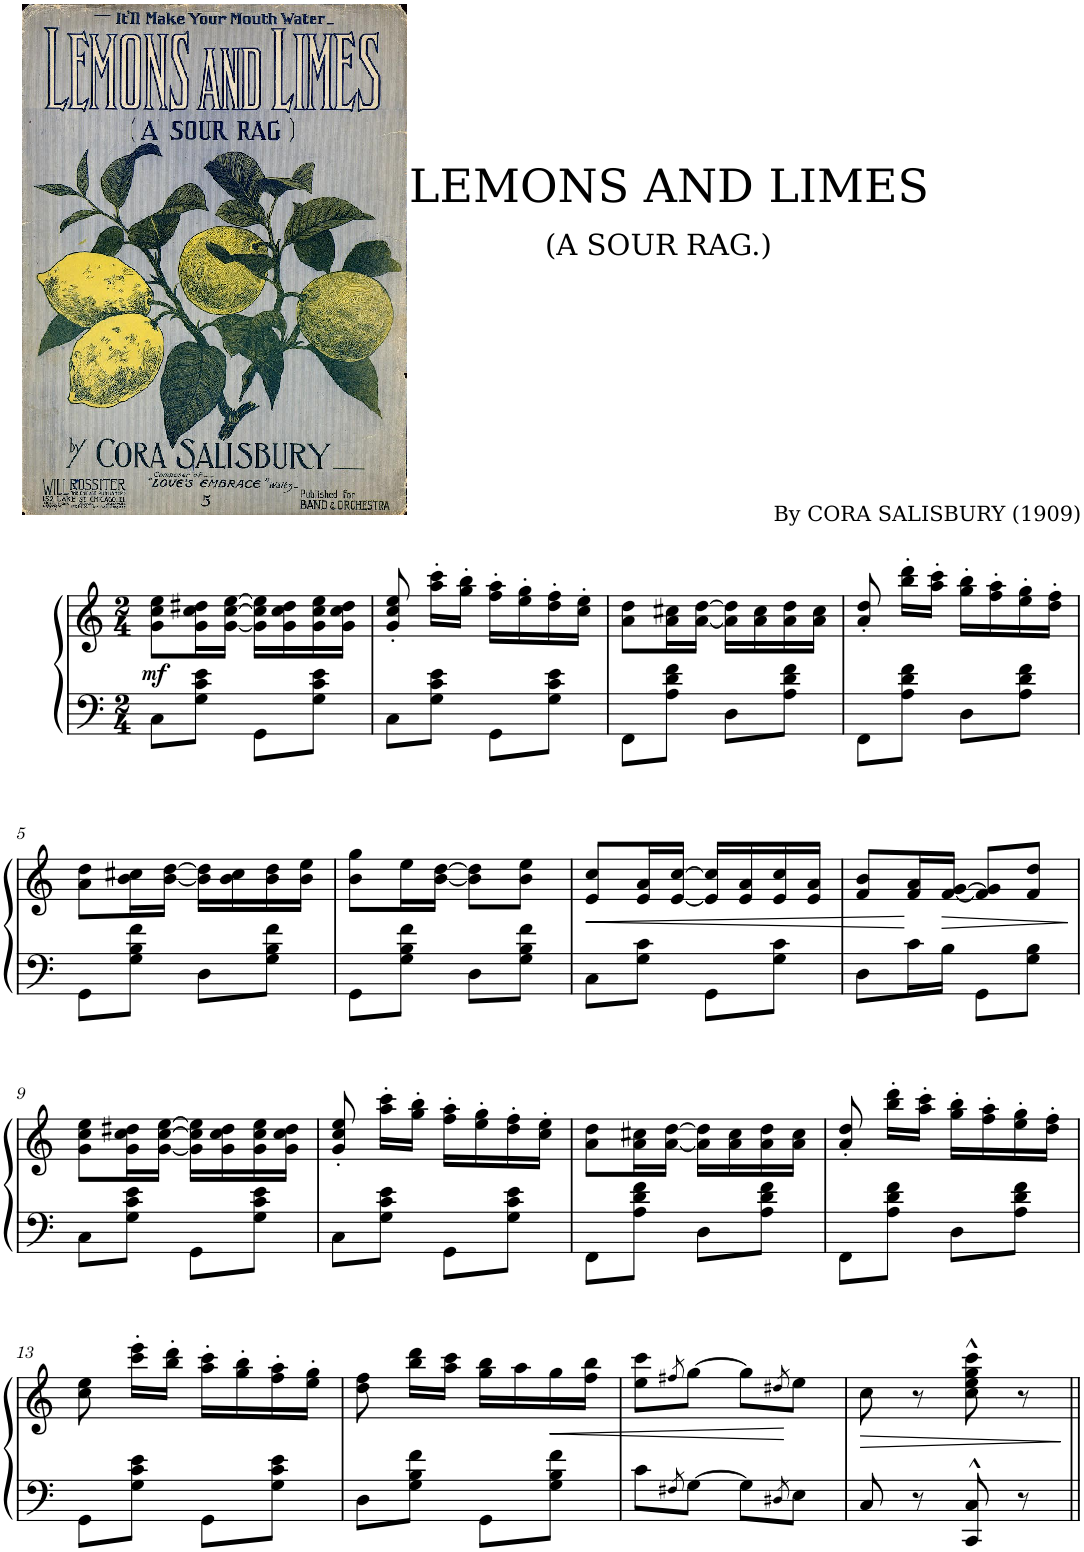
**kern	**kern	**dynam
*part1	*part1	*part1
*staff2	*staff1	*staff1/2
*I"Piano	*	*
*I'Pno.	*	*
*clefF4	*clefG2	*
*k[]	*k[]	*
*M2/4	*M2/4	*
=1	=1	=1
!	!	!LO:DY:b
8C\L	8g\ 8cc\ 8ee\L	mf
8G\ 8c\ 8e\J	16g\ 16cc\ 16dd#X\L	.
.	[16g\ [16cc\ [16ee\JJ	.
8GG\L	16g\] 16cc\] 16ee\]LL	.
.	16g\ 16cc\ 16dd#\	.
8G\ 8c\ 8e\J	16g\ 16cc\ 16ee\	.
.	16g\ 16cc\ 16dd#\JJ	.
=2	=2	=2
8C\L	8g/' 8cc/' 8ee/'	.
8G\ 8c\ 8e\J	16aa\' 16ccc\'LL	.
.	16gg\' 16bb\'JJ	.
8GG\L	16ff\' 16aa\'LL	.
.	16ee\' 16gg\'	.
8G\ 8c\ 8e\J	16dd\' 16ff\'	.
.	16cc\' 16ee\'JJ	.
=3	=3	=3
8FF\L	8a\ 8dd\L	.
8A\ 8d\ 8f\J	16a\ 16cc#X\L	.
.	[16a\ [16dd\JJ	.
8D\L	16a\] 16dd\]LL	.
.	16a\ 16cc#\	.
8A\ 8d\ 8f\J	16a\ 16dd\	.
.	16a\ 16cc#\JJ	.
=4	=4	=4
8FF\L	8a/' 8dd/'	.
8A\ 8d\ 8f\J	16bb\' 16ddd\'LL	.
.	16aa\' 16ccc\'JJ	.
8D\L	16gg\' 16bb\'LL	.
.	16ff\' 16aa\'	.
8A\ 8d\ 8f\J	16ee\' 16gg\'	.
.	16dd\' 16ff\'JJ	.
!!LO:LB:g=z
=5	=5	=5
8GG\L	8a\ 8dd\L	.
8G\ 8B\ 8f\J	16b\ 16cc#X\L	.
.	[16b\ [16dd\JJ	.
8D\L	16b\] 16dd\]LL	.
.	16b\ 16cc#\	.
8G\ 8B\ 8f\J	16b\ 16dd\	.
.	16b\ 16ee\JJ	.
=6	=6	=6
8GG\L	8b\ 8gg\L	.
8G\ 8B\ 8f\J	16ee\L	.
.	[16b\ [16dd\JJ	.
8D\L	8b\] 8dd\]L	.
8G\ 8B\ 8f\J	8b\ 8ee\J	.
=7	=7	=7
!	!	!LO:HP:b
8C\L	8e/ 8cc/L	<
8G\ 8c\J	16e/ 16a/L	.
.	[16e/ [16cc/JJ	.
8GG\L	16e/] 16cc/]LL	.
.	16e/ 16a/	.
8G\ 8c\J	16e/ 16cc/	.
.	16e/ 16a/JJ	.
=8	=8	=8
8D\L	8f/ 8b/L	.
16c\L	16f/ 16a/L	[
!	!	!LO:HP:b
16B\JJ	[16f/ [16g/JJ	>
8GG\L	8f/] 8g/]L	.
8G\ 8B\J	8f/ 8dd/J	.
.	.	]
!!LO:LB:g=z
=9	=9	=9
8C\L	8g\ 8cc\ 8ee\L	.
8G\ 8c\ 8e\J	16g\ 16cc\ 16dd#X\L	.
.	[16g\ [16cc\ [16ee\JJ	.
8GG\L	16g\] 16cc\] 16ee\]LL	.
.	16g\ 16cc\ 16dd#\	.
8G\ 8c\ 8e\J	16g\ 16cc\ 16ee\	.
.	16g\ 16cc\ 16dd#\JJ	.
=10	=10	=10
8C\L	8g/' 8cc/' 8ee/'	.
8G\ 8c\ 8e\J	16aa\' 16ccc\'LL	.
.	16gg\' 16bb\'JJ	.
8GG\L	16ff\' 16aa\'LL	.
.	16ee\' 16gg\'	.
8G\ 8c\ 8e\J	16dd\' 16ff\'	.
.	16cc\' 16ee\'JJ	.
=11	=11	=11
8FF\L	8a\ 8dd\L	.
8A\ 8d\ 8f\J	16a\ 16cc#X\L	.
.	[16a\ [16dd\JJ	.
8D\L	16a\] 16dd\]LL	.
.	16a\ 16cc#\	.
8A\ 8d\ 8f\J	16a\ 16dd\	.
.	16a\ 16cc#\JJ	.
=12	=12	=12
8FF\L	8a/' 8dd/'	.
8A\ 8d\ 8f\J	16bb\' 16ddd\'LL	.
.	16aa\' 16ccc\'JJ	.
8D\L	16gg\' 16bb\'LL	.
.	16ff\' 16aa\'	.
8A\ 8d\ 8f\J	16ee\' 16gg\'	.
.	16dd\' 16ff\'JJ	.
!!LO:LB:g=z
=13	=13	=13
8GG\L	8cc\ 8ee\	.
8G\ 8c\ 8e\J	16ccc\' 16eee\'LL	.
.	16bb\' 16ddd\'JJ	.
8GG\L	16aa\' 16ccc\'LL	.
.	16gg\' 16bb\'	.
8G\ 8c\ 8e\J	16ff\' 16aa\'	.
.	16ee\' 16gg\'JJ	.
=14	=14	=14
8D\L	8dd\ 8ff\	.
8G\ 8B\ 8f\J	16bb\ 16ddd\LL	.
.	16aa\ 16ccc\JJ	.
8GG\L	16gg\ 16bb\LL	.
.	16aa\	.
!	!	!LO:HP:b
8G\ 8B\ 8f\J	16gg\	<
.	16ff\ 16bb\JJ	.
=15	=15	=15
8c\L	8ee\ 8ccc\L	.
8qF#X/	8qff#X/	.
[8G\J	[8gg\J	.
8G\L]	8gg\L]	.
8qD#X/	8qdd#X/	.
8E\J	8ee\J	[
=16	=16	=16
!	!	!LO:HP:b
8C/	8cc\	>
8r	8r	.
8CC/^^ 8C/^^	8cc\^^ 8ee\^^ 8gg\^^ 8ccc\^^	.
8r	8r	.
.	.	]
=||	=||	=||
*-	*-	*-
